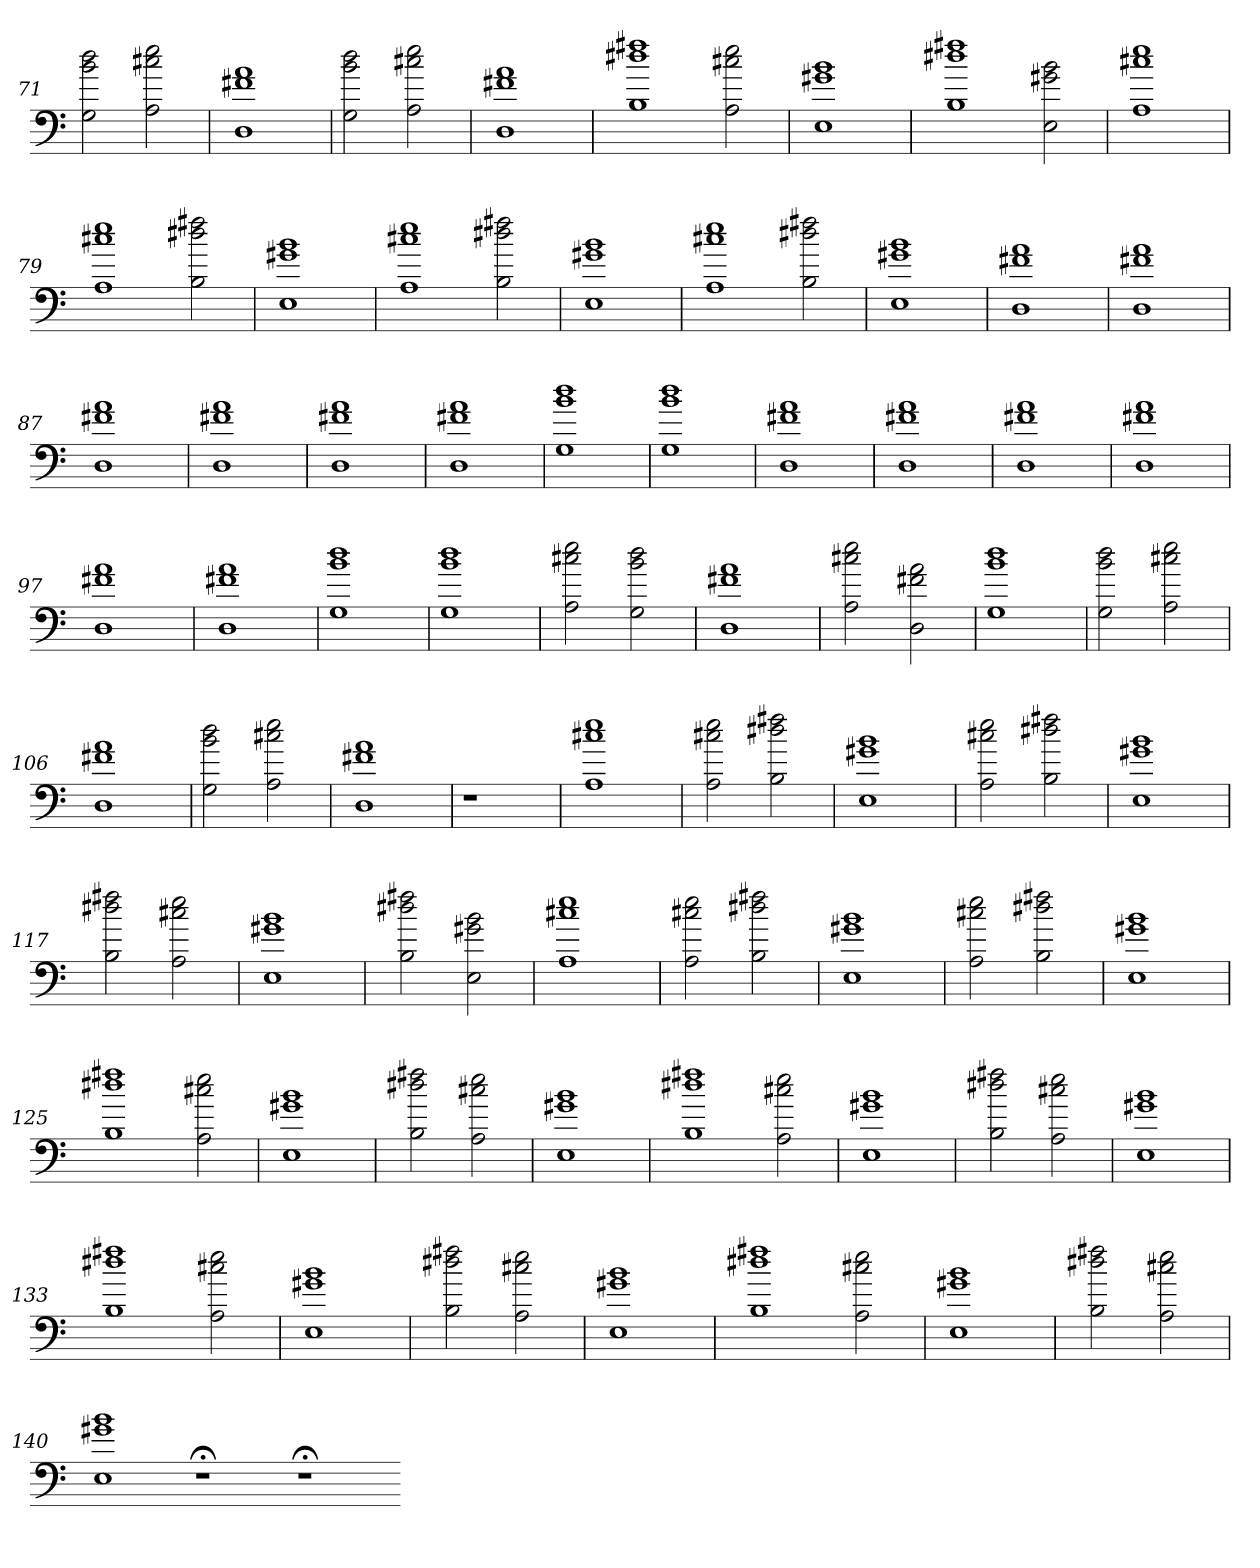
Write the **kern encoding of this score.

**kern
*part1
*staff1
=71
2G 2b 2dd
2A 2cc#X 2ee
=72
1D 1f#X 1a
=73
2G 2b 2dd
2A 2cc#X 2ee
=74
1D 1f#X 1a
=75
1B 1dd#X 1ff#X
2A 2cc#X 2ee
=76
1E 1g#X 1b
=77
1B 1dd#X 1ff#X
2E 2g#X 2b
=78
1A 1cc#X 1ee
=79
1A 1cc#X 1ee
2B 2dd#X 2ff#X
=80
1E 1g#X 1b
=81
1A 1cc#X 1ee
2B 2dd#X 2ff#X
=82
1E 1g#X 1b
=83
1A 1cc#X 1ee
2B 2dd#X 2ff#X
=84
1E 1g#X 1b
=85
1D 1f#X 1a
=86
1D 1f#X 1a
=87
1D 1f#X 1a
=88
1D 1f#X 1a
=89
1D 1f#X 1a
=90
1D 1f#X 1a
=91
1G 1b 1dd
=92
1G 1b 1dd
=93
1D 1f#X 1a
=94
1D 1f#X 1a
=95
1D 1f#X 1a
=96
1D 1f#X 1a
=97
1D 1f#X 1a
=98
1D 1f#X 1a
=99
1G 1b 1dd
=100
1G 1b 1dd
=101
2A 2cc#X 2ee
2G 2b 2dd
=102
1D 1f#X 1a
=103
2A 2cc#X 2ee
2D 2f#X 2a
=104
1G 1b 1dd
=105
2G 2b 2dd
2A 2cc#X 2ee
=106
1D 1f#X 1a
=107
2G 2b 2dd
2A 2cc#X 2ee
=108
1D 1f#X 1a
=109
1r
=110
1r
=111
1r
=112
1A 1cc#X 1ee
=113
2A 2cc#X 2ee
2B 2dd#X 2ff#X
=114
1E 1g#X 1b
=115
2A 2cc#X 2ee
2B 2dd#X 2ff#X
=116
1E 1g#X 1b
=117
2B 2dd#X 2ff#X
2A 2cc#X 2ee
=118
1E 1g#X 1b
=119
2B 2dd#X 2ff#X
2E 2g#X 2b
=120
1A 1cc#X 1ee
=121
2A 2cc#X 2ee
2B 2dd#X 2ff#X
=122
1E 1g#X 1b
=123
2A 2cc#X 2ee
2B 2dd#X 2ff#X
=124
1E 1g#X 1b
=125
1B 1dd#X 1ff#X
2A 2cc#X 2ee
=126
1E 1g#X 1b
=127
2B 2dd#X 2ff#X
2A 2cc#X 2ee
=128
1E 1g#X 1b
=129
1B 1dd#X 1ff#X
2A 2cc#X 2ee
=130
1E 1g#X 1b
=131
2B 2dd#X 2ff#X
2A 2cc#X 2ee
=132
1E 1g#X 1b
=133
1B 1dd#X 1ff#X
2A 2cc#X 2ee
=134
1E 1g#X 1b
=135
2B 2dd#X 2ff#X
2A 2cc#X 2ee
=136
1E 1g#X 1b
=137
1B 1dd#X 1ff#X
2A 2cc#X 2ee
=138
1E 1g#X 1b
=139
2B 2dd#X 2ff#X
2A 2cc#X 2ee
=140
1E 1g#X 1b
1r;<
1r;<
=-
*-
